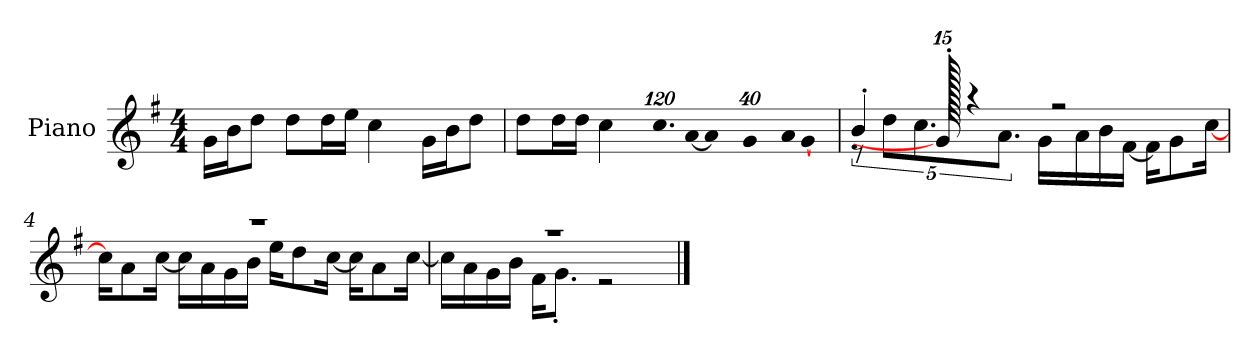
**kern
*part1
*staff1
*I"Piano
*I'P-no
*clefG2
*k[f#]
*M4/4
*MM90
=1
16g\LL
16b\J
8dd\J
8dd\L
16dd\L
16ee\JJ
4cc\
16g\LL
16b\J
8dd\J
=2
8dd\L
16dd\L
16dd\JJ
4cc\
*Xbrackettup
!LO:N:vis=16.
960%103cc/LL
!LO:N:vis=32
[640%23a/JK
!LO:N:vis=8
960%137a/]
!LO:N:vis=16
1920%137g/L
!LO:N:vis=32
640%23a/K
[384%41g/J
=3
*^
*	*brackettup
4b'/	10r
.	10dd\L
.	10.cc\
1920g'/]	.
4r	.
.	10.a\J
.	16g\LL
2r	.
.	16a\
.	16b\
.	[16f#\JJ
.	16f#\KL]
.	8g\
.	[16cc\Jk
.	1920ryy
!!LO:LB:g=z	!!
=4	=4
1r	16cc\KL]
.	8a\
.	[16cc\Jk
.	16cc\LL]
.	16a\
.	16g\
.	16b\JJ
.	16ee\KL
.	8dd\
.	[16cc\Jk
.	16cc\KL]
.	8a\
.	[16cc\Jk
=5	=5
1r	16cc\LL]
.	16a\
.	16g\
.	16b\JJ
.	16f#\KL
.	8.g'\J
.	2r
*v	*v
==
*-
